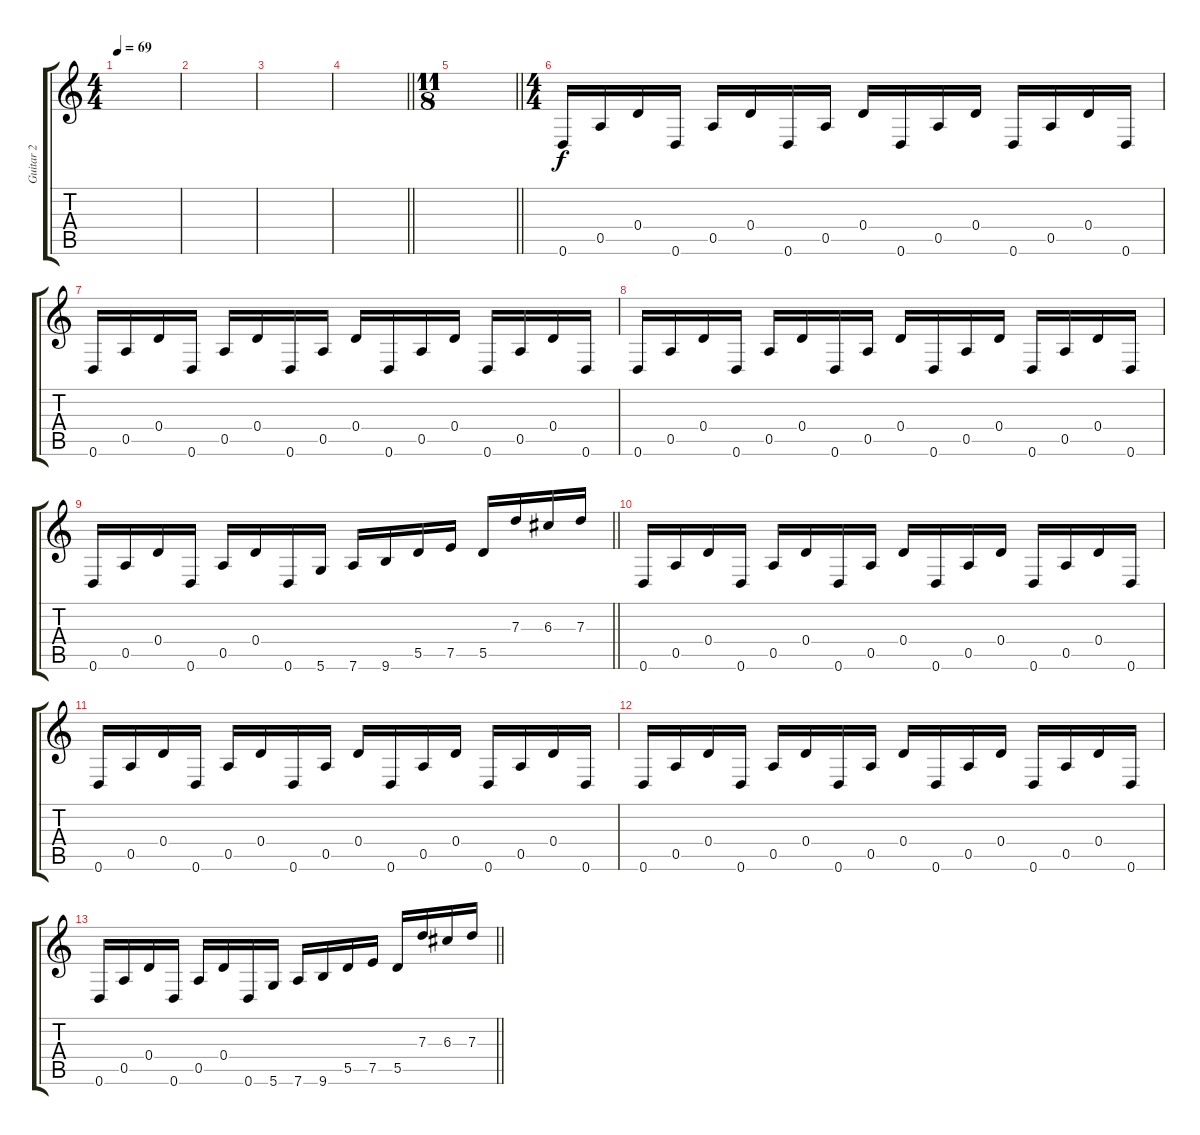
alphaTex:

\track ("Guitar 2" "Guitar 2") {instrument distortionguitar}
\staff {score tabs}
\tuning (E4 B3 G3 D3 A2 D2) {hide}
\ts (4 4)
\tempo 69
\clef g2
\ks c
|
|
|
\barLineRight lightlight
|
\ts (11 8)
\barLineRight lightlight
|
\ts (4 4)
\section ("" "")
0.6.16 0.5.16 0.4.16 0.6.16 0.5.16 0.4.16 0.6.16 0.5.16 0.4.16 0.6.16 0.5.16 0.4.16 0.6.16 0.5.16 0.4.16 0.6.16 |
0.6.16 0.5.16 0.4.16 0.6.16 0.5.16 0.4.16 0.6.16 0.5.16 0.4.16 0.6.16 0.5.16 0.4.16 0.6.16 0.5.16 0.4.16 0.6.16 |
0.6.16 0.5.16 0.4.16 0.6.16 0.5.16 0.4.16 0.6.16 0.5.16 0.4.16 0.6.16 0.5.16 0.4.16 0.6.16 0.5.16 0.4.16 0.6.16 |
\barLineRight lightlight
0.6.16 0.5.16 0.4.16 0.6.16 0.5.16 0.4.16 0.6.16 5.6.16 7.6.16 9.6.16 5.5.16 7.5.16 5.5.16 7.3.16 6.3.16 7.3.16 |
0.6.16 0.5.16 0.4.16 0.6.16 0.5.16 0.4.16 0.6.16 0.5.16 0.4.16 0.6.16 0.5.16 0.4.16 0.6.16 0.5.16 0.4.16 0.6.16 |
0.6.16 0.5.16 0.4.16 0.6.16 0.5.16 0.4.16 0.6.16 0.5.16 0.4.16 0.6.16 0.5.16 0.4.16 0.6.16 0.5.16 0.4.16 0.6.16 |
0.6.16 0.5.16 0.4.16 0.6.16 0.5.16 0.4.16 0.6.16 0.5.16 0.4.16 0.6.16 0.5.16 0.4.16 0.6.16 0.5.16 0.4.16 0.6.16 |
\barLineRight lightlight
0.6.16 0.5.16 0.4.16 0.6.16 0.5.16 0.4.16 0.6.16 5.6.16 7.6.16 9.6.16 5.5.16 7.5.16 5.5.16 7.3.16 6.3.16 7.3.16
